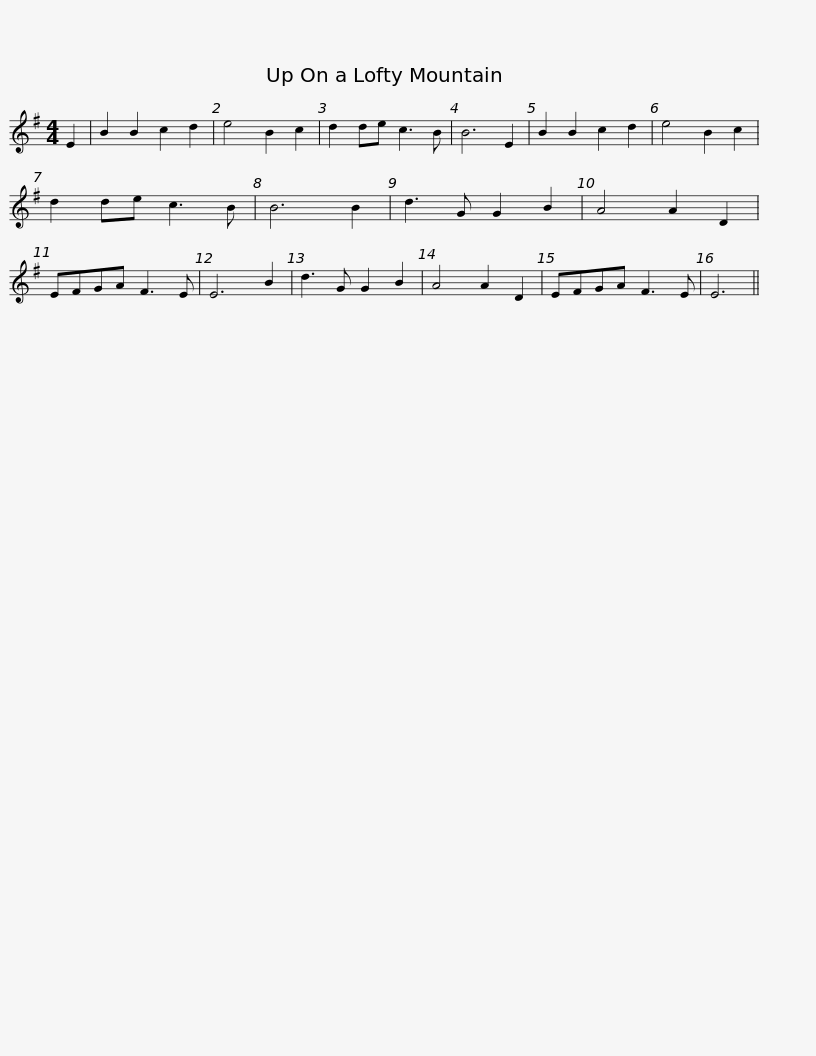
X:1
L:1/8
M:4/4
I:linebreak $
K:Emin
V:1 treble
V:1
 E2 | B2 B2 c2 d2 | e4 B2 c2 | d2 de c3 B | B6 E2 | %5
 B2 B2 c2 d2 | e4 B2 c2 | d2 de c3 B | B6 B2 | d3 G G2 B2 | %10
 A4 A2 D2 |$ EFGA F3 E | E6 B2 | d3 G G2 B2 | A4 A2 D2 | %15
 EFGA F3 E | E6 || %17
